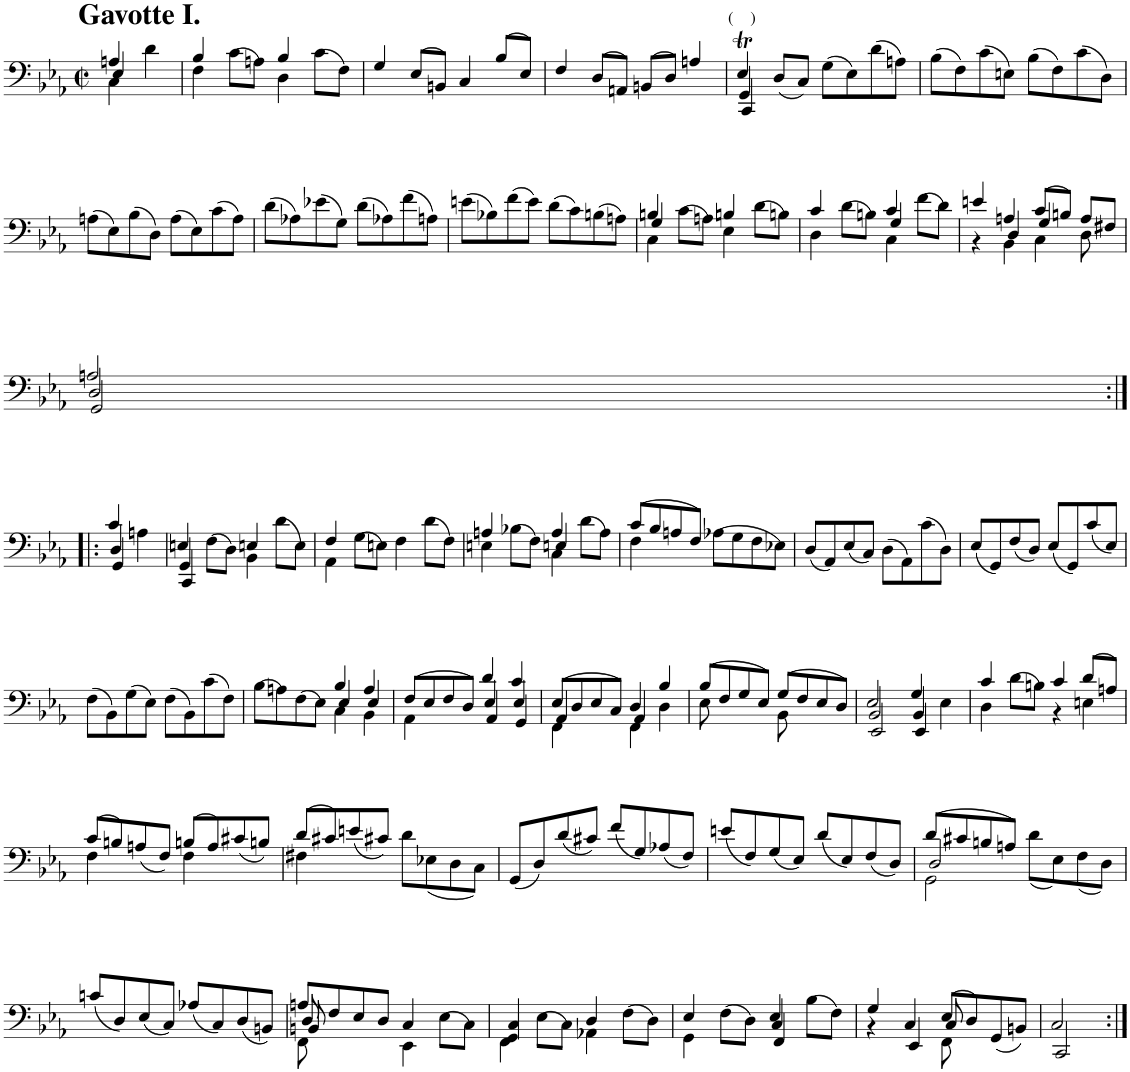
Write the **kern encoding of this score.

**kern
*part1
*staff1
*I"Violoncello
*I'Vc.
*clefF4
*k[b-e-a-]
*M2/2
*met(c|)
=
*^
*	*^
!LO:TX:a:B:t=Gavotte I.	!	!
4A--X/	4C\	4E-/
4d--\	4ryy	4ryy
*	*v	*v
=1	=1
4B---/	4F\
(8c--\L	4ryy
8A--X\J)	.
4B---/	4D\
(8c--\L	4ryy
8F\J)	.
*v	*v
=2
4G/
(>8E-/L
8BBn/J)
4C/
(>8B---/L
8E-/J)
=3
4F/
(>8D/L
8AAn/J)
(>8BBn/L
8D/J)
4A--X/
=4
*^
*	*^
!LO:TX:a:t=(    )	!	!
4E-T/	4CC/	4GG/
(8D/L	2.ryy	2.ryy
8C/J)	.	.
(>8G\L	.	.
8E-\)	.	.
(>8d--\	.	.
8A--X\J)	.	.
*v	*v	*v
=5
(8B---\L
8F\)
(8c--\
8En\J)
(8B---\L
8F\)
(8c--\
8D\J)
!!LO:LB:g=z
=6
(8A--X\L
8E-\)
(8B---\
8D\J)
(8A--\L
8E-\)
(8c--\
8A--\J)
=7
(8d--\L
8A-X\)
(8e---X\
8G\J)
(8d--\L
8A-X\)
(8f--\
8An\J)
=8
(8e--X\L
8B-X\)
(8f--\
8e--\J)
(8d--\L
8c--\)
(8B--X\
8A--X\J)
=9
*^
*	*^
4B--X/	4C\	4G/
(8c--\L	4ryy	2.ryy
8A--X\J)	.	.
4B--X/	4E-\	.
(8d--\L	4ryy	.
8B--X\J)	.	.
=10	=10	=10
4c--/	4D\	2ryy
(8d--\L	4ryy	.
8B--X\J)	.	.
4c--/	4C\	4G/
(8f--\L	4ryy	4ryy
8d--\J)	.	.
=11	=11	=11
4e--X/	4r	4ryy
4A--X/	4BB-\	4D/
(8c--/L	4C\	4G/
8B--X/J)	.	.
8A--/L	8D\	4ryy
8F#X/J	8ryy	.
!!LO:LB:g=z	!!	!!
=12	=12	=12
2A--X/	2GG/	2D/
!!LO:LB:g=z	!!	!!
=13:|!|:	=13:|!|:	=13:|!|:
4c--/	4GG/	4D/
4A--X\	4ryy	4ryy
=14	=14	=14
4En/	4CC/	4GG/
(8F\L	4ryy	2.ryy
8D\J)	.	.
4En/	4BB-\	.
(8d--\L	4ryy	.
8E\J)	.	.
*	*v	*v
=15	=15
4F/	4AA-\
(8G\L	2.ryy
8En\J)	.
4F\	.
(8d--\L	.
8F\J)	.
=16	=16
*	*^
4A--X/	4En\	2ryy
(8B---X\L	4ryy	.
8F\J)	.	.
4A--/	4C\	4En/
(8d--\L	4ryy	4ryy
8A--\J)	.	.
*	*v	*v
=17	=17
(8c--/L	4F\
8B---/	.
8A--X/	2.ryy
8F/J)	.
(8A-X\L	.
8G\	.
8F\	.
8E-X\J)	.
*v	*v
=18
(8D/L
8AA-/)
(8E-/
8C/J)
(8D\L
8AA-\)
(8c--\
8D\J)
=19
(8E-/L
8GG/)
(8F/
8D/J)
(8E-/L
8GG/)
(8c--/
8E-/J)
!!LO:LB:g=z
=20
(8F\L
8BB-\)
(8G\
8E-\J)
(8F\L
8BB-\)
(8c--\
8F\J)
=21
*^
*	*^
(8B---\L	2ryy	2ryy
8A--X\)	.	.
(8F\	.	.
8E-\J)	.	.
4B---/	4C\	4E-/
4A--/	4BB-\	4E-/
=22	=22	=22
(8F/L	4AA-\	2ryy
8E-/	.	.
8F/	4ryy	.
8D/J)	.	.
4d--/	4AA-/	4E-/
4c--/	4GG/	4E-/
=23	=23	=23
(8E-/L	4FF\	4AA-/
8D/	.	.
8E-/	4ryy	4ryy
8C/J)	.	.
4D/	4FF\	4AA-/
4B---/	4D\	4ryy
*	*v	*v
=24	=24
(8B---/L	8E-\
8F/	4.ryy
8G/	.
8E-/J)	.
(8G/L	8BB-\
8F/	4.ryy
8E-/	.
8D/J)	.
=25	=25
*	*^
2E-/	2EE-/	2BB-/
4G/	4EE-/	4BB-/
4E-\	4ryy	4ryy
*	*v	*v
=26	=26
4c--/	4D\
(8d--\L	4ryy
8B--X\J)	.
4c--/	4r
(8d--/L	4En\
8A--X/J)	.
!!LO:LB:g=z	!!
=27	=27
(8c--/L	4F\
8B--X/)	.
(8A--X/	4ryy
8F/J)	.
(8B--X/L	4F\
8A--/)	.
(8c-X/	4ryy
8B--X/J)	.
=28	=28
(8d--/L	4F#X\
8c-X/)	.
(8e--X/	2.ryy
8c-X/J)	.
8d--\L	.
(<8E-X\	.
8D\	.
8C\J)	.
*v	*v
=29
(8GG/L
8D/)
(8d--/
8c-X/J)
(8f--/L
8G/)
(8A-X/
8F/J)
=30
(8e--X/L
8F/)
(8G/
8E-/J)
(8d--/L
8E-/)
(8F/
8D/J)
=31
*^
*	*^
(8d--/L	2GG\	2D/
8c-X/	.	.
8B--X/	.	.
8A--X/J)	.	.
(<8d--\L	2ryy	2ryy
8E-\)	.	.
(<8F\	.	.
8D\J)	.	.
*v	*v	*v
!!LO:LB:g=z
=32
(8c--X/L
8D/)
(8E-/
8C/J)
(8A-X/L
8C/)
(8D/
8BBn/J)
=33
*^
*	*^
*	*	*^
8A--X/L	8FF\	8D/	8BBn/
8F/	4.ryy	2..ryy	2..ryy
8E-/	.	.	.
8D/J	.	.	.
4C/	4EE-\	.	.
(8E-\L	4ryy	.	.
8C\J)	.	.	.
*	*	*v	*v
=34	=34	=34
4D/	4FF\	4C/
(8E-\L	4ryy	2.ryy
8C\J)	.	.
4D/	4AA-X\	.
(8F\L	4ryy	.
8D\J)	.	.
=35	=35	=35
4E-/	4GG\	2ryy
(8F\L	4ryy	.
8D\J)	.	.
4E-/	4FF/	4C/
(8B---\L	4ryy	4ryy
8F\J)	.	.
=36	=36	=36
4G/	4r	2ryy
4C/	4EE-/	.
(8E-/L	8FF\	8C/
8D/)	4.ryy	4.ryy
(8GG/	.	.
8BBn/J)	.	.
*	*v	*v
=37	=37
2C/	2CC/
*v	*v
=:|!
*-
